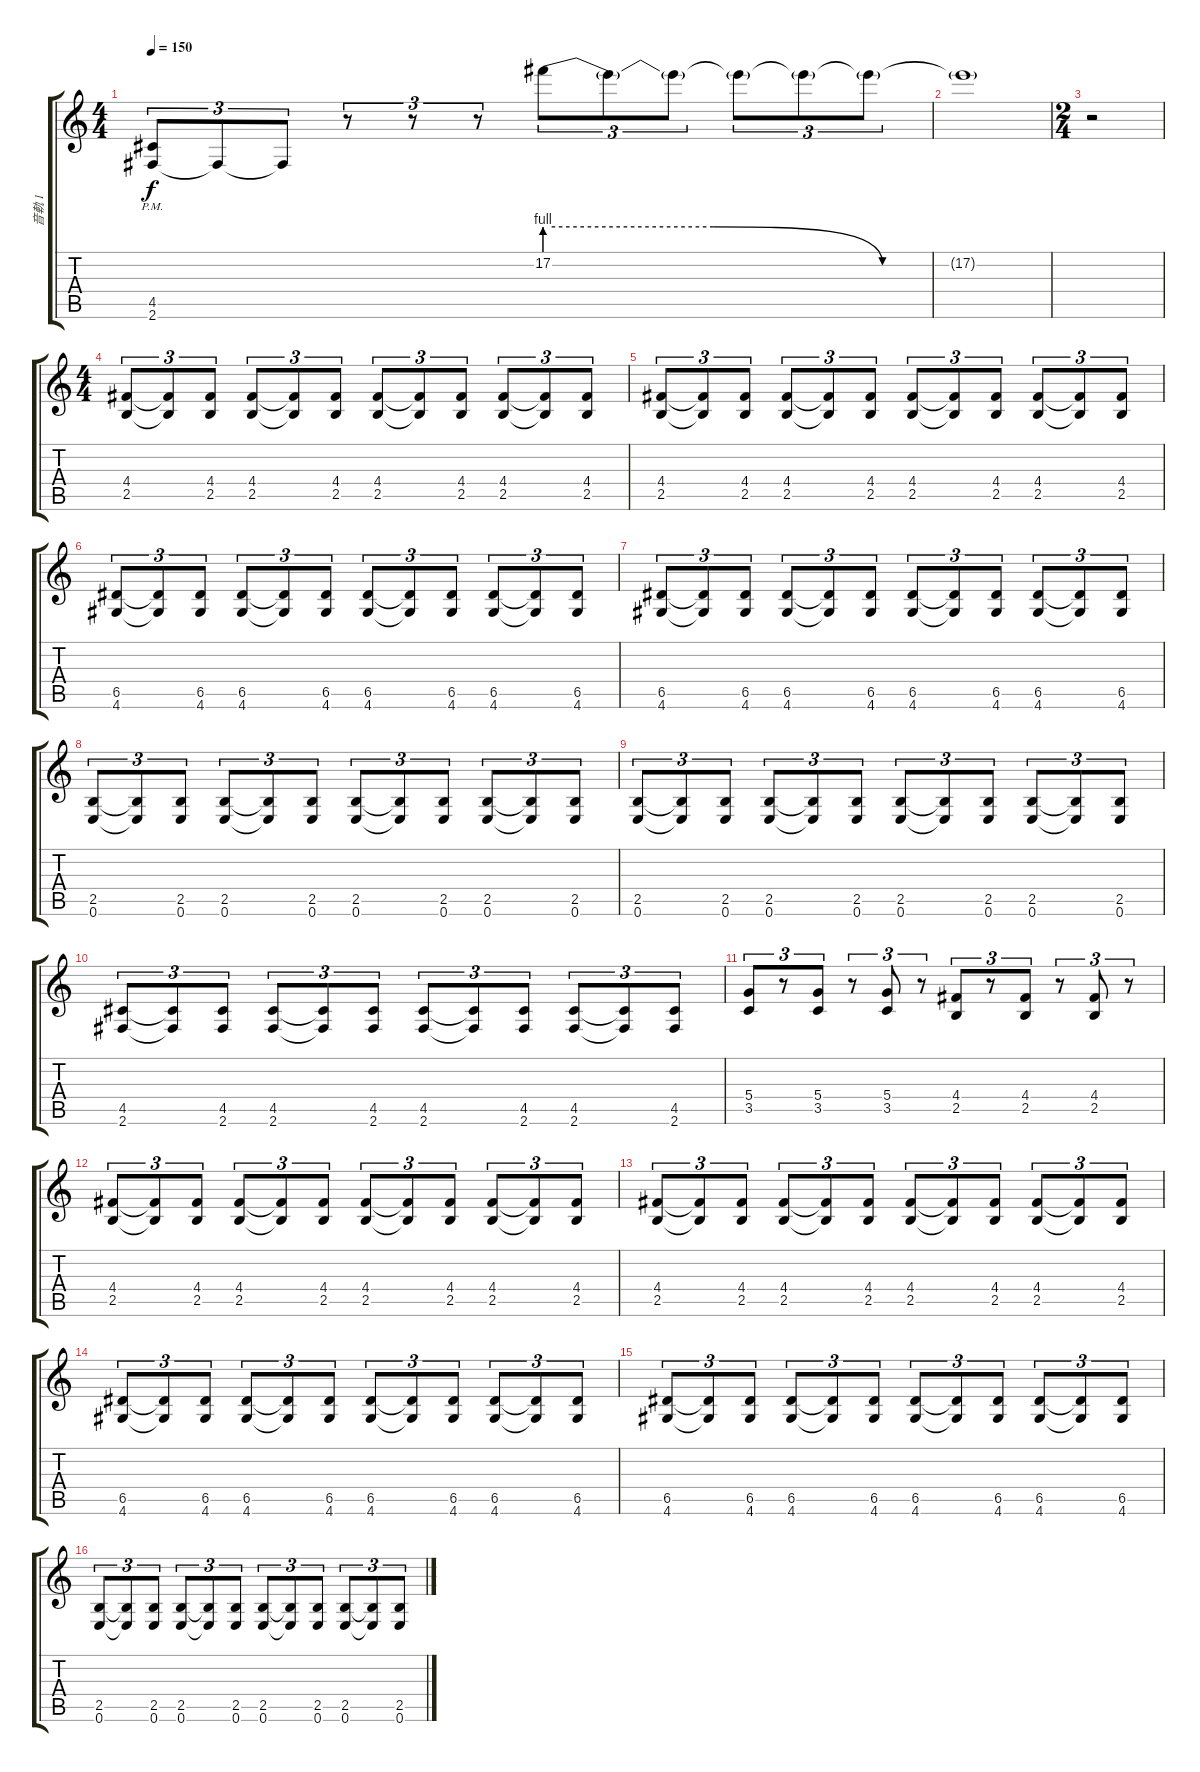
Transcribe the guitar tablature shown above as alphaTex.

\track ("音軌 1" "音軌 1") {instrument overdrivenguitar}
\staff {score tabs}
\tuning (E4 B3 G3 D3 A2 E2) {hide}
\ts (4 4)
\tempo 150
\clef g2
\ks c
(4.5 2.6{pm}).8{tu (3 2) dy f} 2.6{t}.8{tu (3 2)} 2.6{t}.8{tu (3 2)} r.8{tu (3 2)} r.8{tu (3 2)} r.8{tu (3 2)} 17.2{be (custom 0 4 20 4 40 0 60 0)}.8{tu (3 2)} 17.2{t}.8{tu (3 2)} 17.2{t}.8{tu (3 2)} 17.2{t}.8{tu (3 2)} 17.2{t}.8{tu (3 2)} 17.2{t}.8{tu (3 2)} |
17.2{t}.1 |
\ts (2 4)
r.2 |
\ts (4 4)
(4.4 2.5).8{tu (3 2)} (4.4{t} 2.5{t}).8{tu (3 2)} (4.4 2.5).8{tu (3 2)} (4.4 2.5).8{tu (3 2)} (4.4{t} 2.5{t}).8{tu (3 2)} (4.4 2.5).8{tu (3 2)} (4.4 2.5).8{tu (3 2)} (4.4{t} 2.5{t}).8{tu (3 2)} (4.4 2.5).8{tu (3 2)} (4.4 2.5).8{tu (3 2)} (4.4{t} 2.5{t}).8{tu (3 2)} (4.4 2.5).8{tu (3 2)} |
(4.4 2.5).8{tu (3 2)} (4.4{t} 2.5{t}).8{tu (3 2)} (4.4 2.5).8{tu (3 2)} (4.4 2.5).8{tu (3 2)} (4.4{t} 2.5{t}).8{tu (3 2)} (4.4 2.5).8{tu (3 2)} (4.4 2.5).8{tu (3 2)} (4.4{t} 2.5{t}).8{tu (3 2)} (4.4 2.5).8{tu (3 2)} (4.4 2.5).8{tu (3 2)} (4.4{t} 2.5{t}).8{tu (3 2)} (4.4 2.5).8{tu (3 2)} |
(6.5 4.6).8{tu (3 2)} (6.5{t} 4.6{t}).8{tu (3 2)} (6.5 4.6).8{tu (3 2)} (6.5 4.6).8{tu (3 2)} (6.5{t} 4.6{t}).8{tu (3 2)} (6.5 4.6).8{tu (3 2)} (6.5 4.6).8{tu (3 2)} (6.5{t} 4.6{t}).8{tu (3 2)} (6.5 4.6).8{tu (3 2)} (6.5 4.6).8{tu (3 2)} (6.5{t} 4.6{t}).8{tu (3 2)} (6.5 4.6).8{tu (3 2)} |
(6.5 4.6).8{tu (3 2)} (6.5{t} 4.6{t}).8{tu (3 2)} (6.5 4.6).8{tu (3 2)} (6.5 4.6).8{tu (3 2)} (6.5{t} 4.6{t}).8{tu (3 2)} (6.5 4.6).8{tu (3 2)} (6.5 4.6).8{tu (3 2)} (6.5{t} 4.6{t}).8{tu (3 2)} (6.5 4.6).8{tu (3 2)} (6.5 4.6).8{tu (3 2)} (6.5{t} 4.6{t}).8{tu (3 2)} (6.5 4.6).8{tu (3 2)} |
(2.5 0.6).8{tu (3 2)} (2.5{t} 0.6{t}).8{tu (3 2)} (2.5 0.6).8{tu (3 2)} (2.5 0.6).8{tu (3 2)} (2.5{t} 0.6{t}).8{tu (3 2)} (2.5 0.6).8{tu (3 2)} (2.5 0.6).8{tu (3 2)} (2.5{t} 0.6{t}).8{tu (3 2)} (2.5 0.6).8{tu (3 2)} (2.5 0.6).8{tu (3 2)} (2.5{t} 0.6{t}).8{tu (3 2)} (2.5 0.6).8{tu (3 2)} |
(2.5 0.6).8{tu (3 2)} (2.5{t} 0.6{t}).8{tu (3 2)} (2.5 0.6).8{tu (3 2)} (2.5 0.6).8{tu (3 2)} (2.5{t} 0.6{t}).8{tu (3 2)} (2.5 0.6).8{tu (3 2)} (2.5 0.6).8{tu (3 2)} (2.5{t} 0.6{t}).8{tu (3 2)} (2.5 0.6).8{tu (3 2)} (2.5 0.6).8{tu (3 2)} (2.5{t} 0.6{t}).8{tu (3 2)} (2.5 0.6).8{tu (3 2)} |
(4.5 2.6).8{tu (3 2)} (4.5{t} 2.6{t}).8{tu (3 2)} (4.5 2.6).8{tu (3 2)} (4.5 2.6).8{tu (3 2)} (4.5{t} 2.6{t}).8{tu (3 2)} (4.5 2.6).8{tu (3 2)} (4.5 2.6).8{tu (3 2)} (4.5{t} 2.6{t}).8{tu (3 2)} (4.5 2.6).8{tu (3 2)} (4.5 2.6).8{tu (3 2)} (4.5{t} 2.6{t}).8{tu (3 2)} (4.5 2.6).8{tu (3 2)} |
(5.4 3.5).8{tu (3 2)} r.8{tu (3 2)} (5.4 3.5).8{tu (3 2)} r.8{tu (3 2)} (5.4 3.5).8{tu (3 2)} r.8{tu (3 2)} (4.4 2.5).8{tu (3 2)} r.8{tu (3 2)} (4.4 2.5).8{tu (3 2)} r.8{tu (3 2)} (4.4 2.5).8{tu (3 2)} r.8{tu (3 2)} |
(4.4 2.5).8{tu (3 2)} (4.4{t} 2.5{t}).8{tu (3 2)} (4.4 2.5).8{tu (3 2)} (4.4 2.5).8{tu (3 2)} (4.4{t} 2.5{t}).8{tu (3 2)} (4.4 2.5).8{tu (3 2)} (4.4 2.5).8{tu (3 2)} (4.4{t} 2.5{t}).8{tu (3 2)} (4.4 2.5).8{tu (3 2)} (4.4 2.5).8{tu (3 2)} (4.4{t} 2.5{t}).8{tu (3 2)} (4.4 2.5).8{tu (3 2)} |
(4.4 2.5).8{tu (3 2)} (4.4{t} 2.5{t}).8{tu (3 2)} (4.4 2.5).8{tu (3 2)} (4.4 2.5).8{tu (3 2)} (4.4{t} 2.5{t}).8{tu (3 2)} (4.4 2.5).8{tu (3 2)} (4.4 2.5).8{tu (3 2)} (4.4{t} 2.5{t}).8{tu (3 2)} (4.4 2.5).8{tu (3 2)} (4.4 2.5).8{tu (3 2)} (4.4{t} 2.5{t}).8{tu (3 2)} (4.4 2.5).8{tu (3 2)} |
(6.5 4.6).8{tu (3 2)} (6.5{t} 4.6{t}).8{tu (3 2)} (6.5 4.6).8{tu (3 2)} (6.5 4.6).8{tu (3 2)} (6.5{t} 4.6{t}).8{tu (3 2)} (6.5 4.6).8{tu (3 2)} (6.5 4.6).8{tu (3 2)} (6.5{t} 4.6{t}).8{tu (3 2)} (6.5 4.6).8{tu (3 2)} (6.5 4.6).8{tu (3 2)} (6.5{t} 4.6{t}).8{tu (3 2)} (6.5 4.6).8{tu (3 2)} |
(6.5 4.6).8{tu (3 2)} (6.5{t} 4.6{t}).8{tu (3 2)} (6.5 4.6).8{tu (3 2)} (6.5 4.6).8{tu (3 2)} (6.5{t} 4.6{t}).8{tu (3 2)} (6.5 4.6).8{tu (3 2)} (6.5 4.6).8{tu (3 2)} (6.5{t} 4.6{t}).8{tu (3 2)} (6.5 4.6).8{tu (3 2)} (6.5 4.6).8{tu (3 2)} (6.5{t} 4.6{t}).8{tu (3 2)} (6.5 4.6).8{tu (3 2)} |
(2.5 0.6).8{tu (3 2)} (2.5{t} 0.6{t}).8{tu (3 2)} (2.5 0.6).8{tu (3 2)} (2.5 0.6).8{tu (3 2)} (2.5{t} 0.6{t}).8{tu (3 2)} (2.5 0.6).8{tu (3 2)} (2.5 0.6).8{tu (3 2)} (2.5{t} 0.6{t}).8{tu (3 2)} (2.5 0.6).8{tu (3 2)} (2.5 0.6).8{tu (3 2)} (2.5{t} 0.6{t}).8{tu (3 2)} (2.5 0.6).8{tu (3 2)}
